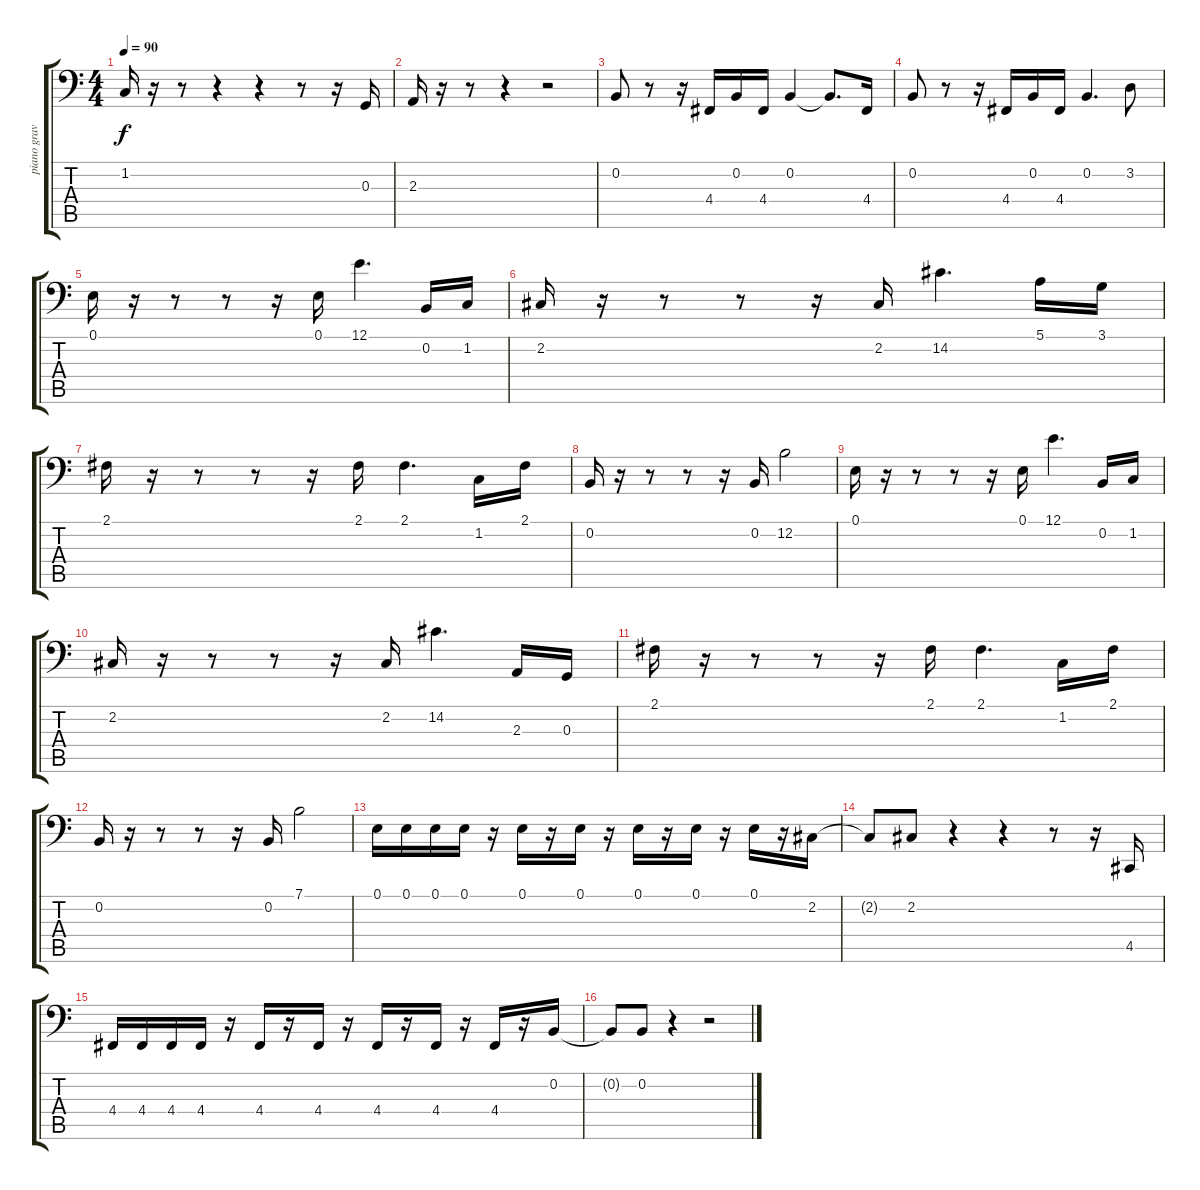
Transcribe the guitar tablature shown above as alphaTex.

\track ("piano grave" "piano grav") {instrument brightacousticpiano}
\staff {score tabs}
\tuning (E3 B2 G2 D2 A1 E1) {hide}
\ts (4 4)
\tempo 90
\clef f4
\ks c
1.2.16{dy f} r.16 r.8 r.4 r.4 r.8 r.16 0.3.16 |
2.3.16 r.16 r.8 r.4 r.2 |
0.2.8 r.8 r.16 4.4.16 0.2.16 4.4.16 0.2.4 0.2{t}.8{d} 4.4.16 |
0.2.8 r.8 r.16 4.4.16 0.2.16 4.4.16 0.2.4{d} 3.2.8 |
0.1.16 r.16 r.8 r.8 r.16 0.1.16 12.1.4{d} 0.2.16 1.2.16 |
2.2.16 r.16 r.8 r.8 r.16 2.2.16 14.2.4{d} 5.1.16 3.1.16 |
2.1.16 r.16 r.8 r.8 r.16 2.1.16 2.1.4{d} 1.2.16 2.1.16 |
0.2.16 r.16 r.8 r.8 r.16 0.2.16 12.2.2 |
0.1.16 r.16 r.8 r.8 r.16 0.1.16 12.1.4{d} 0.2.16 1.2.16 |
2.2.16 r.16 r.8 r.8 r.16 2.2.16 14.2.4{d} 2.3.16 0.3.16 |
2.1.16 r.16 r.8 r.8 r.16 2.1.16 2.1.4{d} 1.2.16 2.1.16 |
0.2.16 r.16 r.8 r.8 r.16 0.2.16 7.1.2 |
0.1.16 0.1.16 0.1.16 0.1.16 r.16 0.1.16 r.16 0.1.16 r.16 0.1.16 r.16 0.1.16 r.16 0.1.16 r.16 2.2.16 |
2.2{t}.8 2.2.8 r.4 r.4 r.8 r.16 4.5.16 |
4.4.16 4.4.16 4.4.16 4.4.16 r.16 4.4.16 r.16 4.4.16 r.16 4.4.16 r.16 4.4.16 r.16 4.4.16 r.16 0.2.16 |
0.2{t}.8 0.2.8 r.4 r.2
